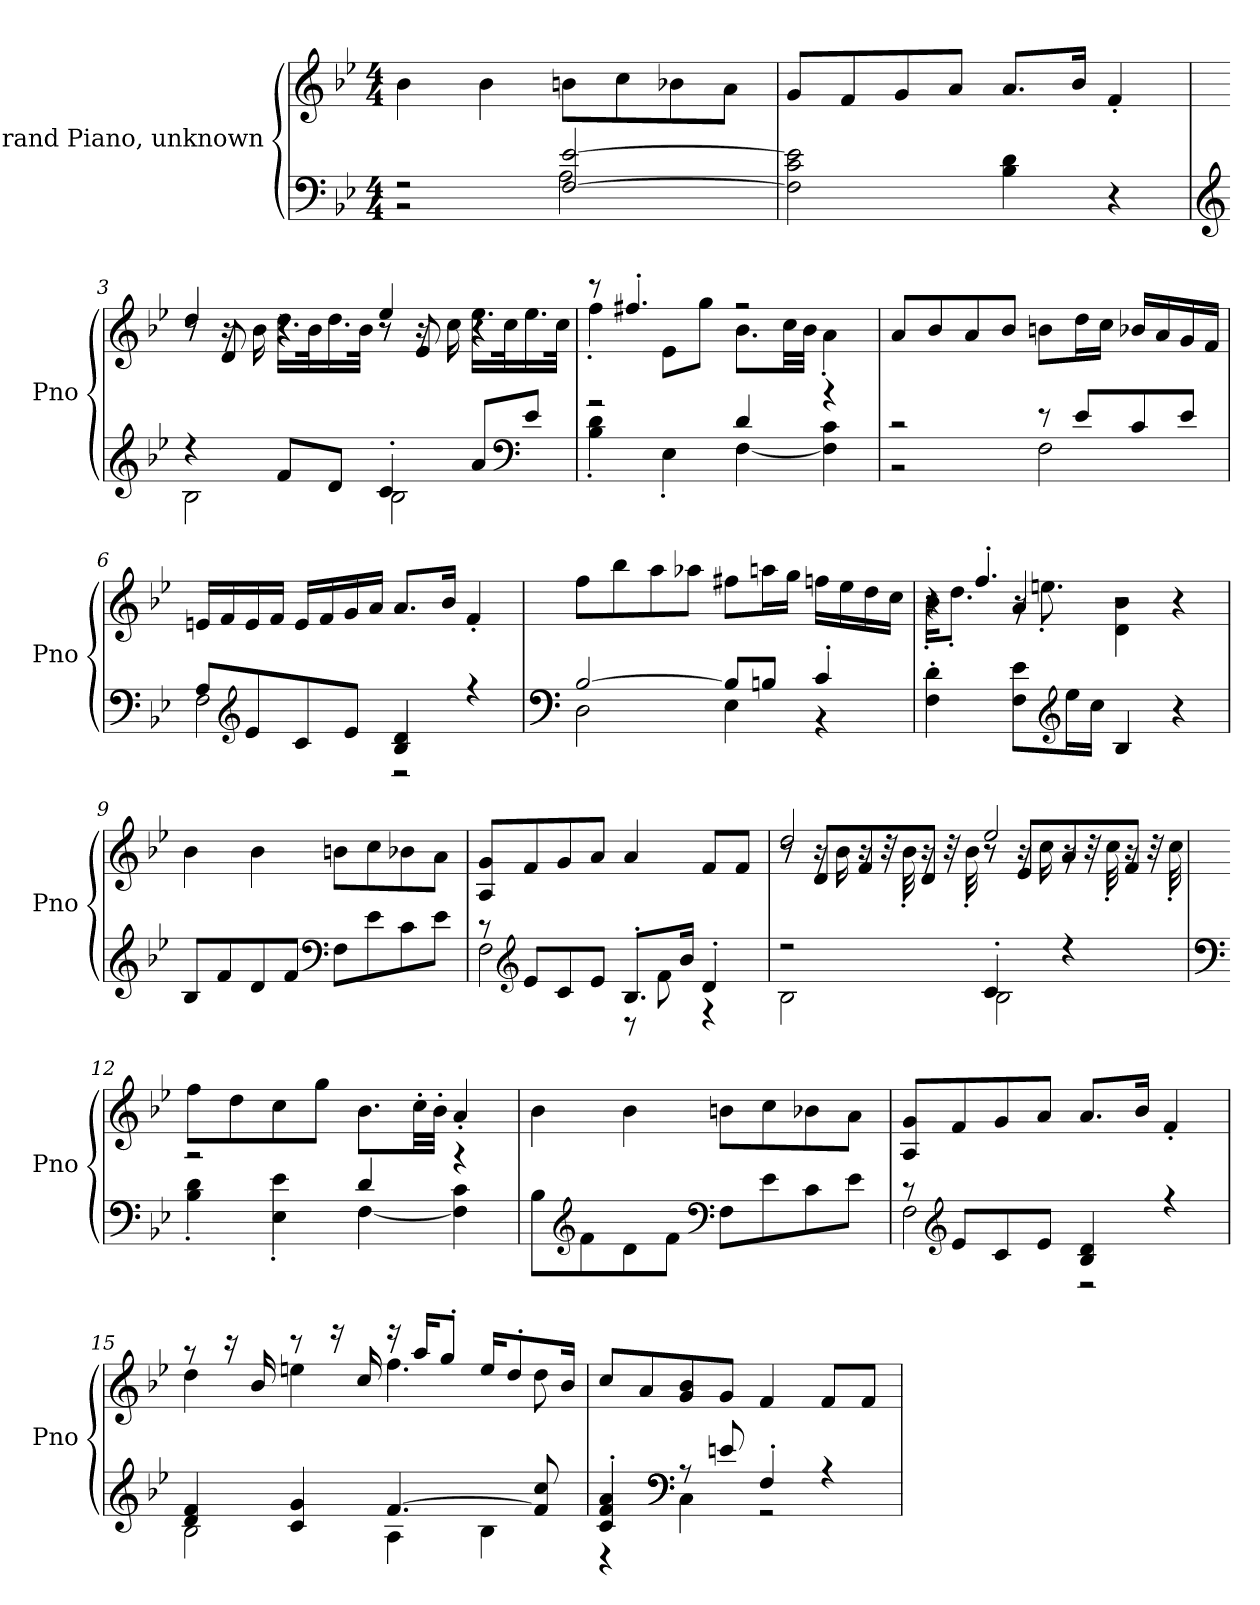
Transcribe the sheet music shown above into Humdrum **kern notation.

**kern	**kern
*part1	*part1
*staff2	*staff1
*I"Grand Piano, unknown	*
*I'Pno	*
*clefF4	*clefG2
*k[b-e-]	*k[b-e-]
*M4/4	*M4/4
*MM120	*MM120
=1	=1
*^	*
2r	2r	4b-\
.	.	4b-\
[2F/ [2e-/	2A\	8bn\L
.	.	8cc\
.	.	8b-X\
.	.	8a\J
*v	*v	*
=2	=2
2F\] 2c\ 2e-\]	8g/L
.	8f/
.	8g/
.	8a/J
4B-\ 4d\	8.a/L
.	16b-/Jk
4r	4f'/
=3	=3
*clefG2	*
*^	*^
*	*	*	*^
4r	2B-\	4dd/	8r	8r
.	.	.	16r	8d/
.	.	.	16b-\	.
8f/L	.	4r	16.dd\LL	4r
.	.	.	32b-\K	.
8d/J	.	.	16.dd\	.
.	.	.	32b-\JJk	.
4c'/	2B-\	4ee-/	8r	8r
.	.	.	16r	8e-/
.	.	.	16cc\	.
8a/L	.	4r	16.ee-\LL	4r
.	.	.	32cc\K	.
*clefF4	*	*	*	*
8e-/J	.	.	16.ee-\	.
.	.	.	32cc\JJk	.
*	*	*	*v	*v
=4	=4	=4	=4
2r	4B-\' 4d\'	8r	4ff'\
.	.	4.ff#X'/	.
.	4E-'\	.	8e-\L
.	.	.	8gg\J
4d/	[4F\	2r	8.b-\L
.	.	.	32cc\LL
.	.	.	32b-\JJJ
4r	4F\] 4c\	.	4a'\
*	*	*v	*v
!!LO:LB:g=z
=5	=5	=5
2r	2r	8a/L
.	.	8b-/
.	.	8a/
.	.	8b-/J
8r	2F\	8bn\L
8e-/L	.	16dd\L
.	.	16cc\JJ
8c/	.	16b-X/LL
.	.	16a/
8e-/J	.	16g/
.	.	16f/JJ
=6	=6	=6
8A/L	2F\	16en/LL
.	.	16f/
*clefG2	*	*
8e-/	.	16e/
.	.	16f/JJ
8c/	.	16e/LL
.	.	16f/
8e-/J	.	16g/
.	.	16a/JJ
4B-/ 4d/	2r	8.a/L
.	.	16b-/Jk
4r	.	4f'/
=7	=7	=7
*clefF4	*	*
[2B-/	2D\	8ff\L
.	.	8bb-\
.	.	8aa\
.	.	8aa-X\J
8B-/L]	4E-\	8ff#X\L
8Bn/J	.	16aan\L
.	.	16gg\JJ
4c'/	4r	16ffn\LL
.	.	16ee-\
.	.	16dd\
.	.	16cc\JJ
*v	*v	*
!!LO:LB:g=z
=8	=8
*	*^
*	*	*^
4F\' 4d\'	8r	16b-'\KL	4r
.	.	8.dd'\J	.
.	4.ff'/	.	.
8F\ 8e-\L	.	16r	4a/
.	.	8.een'\	.
*clefG2	*	*	*
16ee-\L	.	.	.
16cc\JJ	.	.	.
4B-/	2r	4d\ 4b-\	2r
4r	.	4r	.
*	*v	*v	*v
=9	=9
8B-/L	4b-\
8f/	.
8d/	4b-\
8f/J	.
*clefF4	*
8F\L	8bn\L
8e-\	8cc\
8c\	8b-X\
8e-\J	8a\J
=10	=10
*^	*
8r	2F\	8A/ 8g/L
*clefG2	*	*
8e-/L	.	8f/
8c/	.	8g/
8e-/J	.	8a/J
8.B-'/L	8r	4a/
.	8f\	.
16b-/Jk	.	.
4d'/	4r	8f/L
.	.	8f/J
!!LO:LB:g=z
=11	=11	=11
*	*	*^
*	*	*	*^
2r	2B-\	2dd/	8r	8r
.	.	.	16r	8d/L
.	.	.	16b-\	.
.	.	.	16r	8f/
.	.	.	32r	.
.	.	.	32b-'\	.
.	.	.	16r	8d/J
.	.	.	32r	.
.	.	.	32b-'\	.
4c'/	2B-\	2ee-/	8r	8r
.	.	.	16r	8e-/L
.	.	.	16cc\	.
4r	.	.	16r	8a/
.	.	.	32r	.
.	.	.	32cc'\	.
.	.	.	16r	8f/J
.	.	.	32r	.
.	.	.	32cc'\	.
*	*	*v	*v	*v
=12	=12	=12
*clefF4	*	*
2r	4B-\' 4d\'	8ff\L
.	.	8dd\
.	4E-\' 4e-\'	8cc\
.	.	8gg\J
4d/	[4F\	8.b-\L
.	.	32cc'\LL
.	.	32b-'\JJJ
4r	4F\] 4c\	4a'/
*v	*v	*
=13	=13
8B-\L	4b-\
*clefG2	*
8f\	.
8d\	4b-\
8f\J	.
*clefF4	*
8F\L	8bn\L
8e-\	8cc\
8c\	8b-X\
8e-\J	8a\J
!!LO:LB:g=z
=14	=14
*^	*
8r	2F\	8A/ 8g/L
*clefG2	*	*
8e-/L	.	8f/
8c/	.	8g/
8e-/J	.	8a/J
4B-/ 4d/	2r	8.a/L
.	.	16b-/Jk
4r	.	4f'/
=15	=15	=15
*	*	*^
4d/ 4f/	2B-\	8r	4dd\
.	.	16r	.
.	.	16b-/	.
4c/ 4g/	.	8r	4een\
.	.	16r	.
.	.	16cc/	.
[4.f/	4A\	16r	4.ff\
.	.	16aa/KL	.
.	.	8gg'/J	.
.	4B-\	16ee/KL	.
.	.	8dd'/	.
8f/] 8cc/	.	.	8dd\
.	.	16b-/Jk	.
*	*	*v	*v
=16	=16	=16
4c/' 4f/' 4a/'	4r	8cc/L
.	.	8a/
*clefF4	*	*
8r	4C\	8g/ 8b-/
8en/	.	8g/J
4F'/	2r	4f/
4r	.	8f/L
.	.	8f/J
*v	*v	*
=	=
*-	*-
